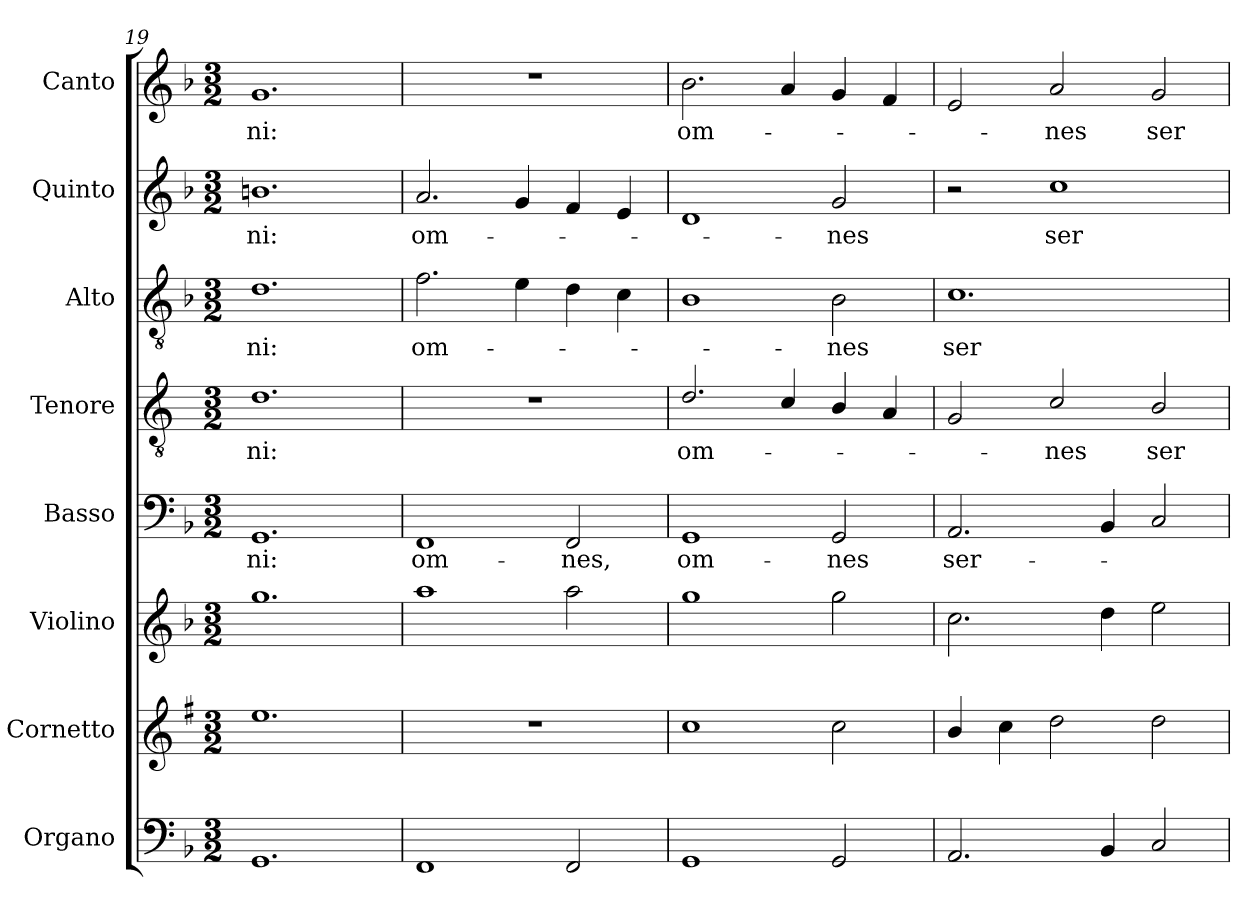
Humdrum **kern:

**kern	**kern	**kern	**kern	**text	**kern	**text	**kern	**text	**kern	**text	**kern	**text
*part8	*part7	*part6	*part5	*part5	*part4	*part4	*part3	*part3	*part2	*part2	*part1	*part1
*staff8	*staff7	*staff6	*staff5	*staff5	*staff4	*staff4	*staff3	*staff3	*staff2	*staff2	*staff1	*staff1
*I"Organo	*I"Cornetto	*I"Violino	*I"Basso	*	*I"Tenore	*	*I"Alto	*	*I"Quinto	*	*I"Canto	*
*I'Or	*I'Cto.	*I'Vln.	*I'B	*	*I'T	*	*I'A	*	*	*	*I'C	*
*clefF4	*clefG2	*clefG2	*clefF4	*	*clefGv2	*	*clefGv2	*	*clefG2	*	*clefG2	*
*	*ITrd1c2	*	*	*	*ITrd4c7	*	*	*	*	*	*	*
*k[b-]	*k[b-]	*k[b-]	*k[b-]	*	*k[b-]	*	*k[b-]	*	*k[b-]	*	*k[b-]	*
*F:	*F:	*F:	*F:	*	*F:	*	*F:	*	*F:	*	*F:	*
*M3/2	*M3/2	*M3/2	*M3/2	*	*M3/2	*	*M3/2	*	*M3/2	*	*M3/2	*
=19	=19	=19	=19	=19	=19	=19	=19	=19	=19	=19	=19	=19
!	!	!	!	!LO:LY:b	!	!LO:LY:b	!	!LO:LY:b	!	!LO:LY:b	!	!LO:LY:b
1.GG	1.dd	1.gg	1.GG	-ni:	1.G	-ni:	1.d	-ni:	1.bn	-ni:	1.g	-ni:
=20	=20	=20	=20	=20	=20	=20	=20	=20	=20	=20	=20	=20
!	!	!	!	!LO:LY:b	!	!	!	!LO:LY:b	!	!LO:LY:b	!	!
1FF	1.r	1aa	1FF	om-	1.r	.	2.f\	om-	2.a/	om-	1.r	.
.	.	.	.	.	.	.	4e\	.	4g/	.	.	.
!	!	!	!	!LO:LY:b	!	!	!	!	!	!	!	!
2FF/	.	2aa\	2FF/	-nes,	.	.	4d\	.	4f/	.	.	.
.	.	.	.	.	.	.	4c\	.	4e/	.	.	.
=21	=21	=21	=21	=21	=21	=21	=21	=21	=21	=21	=21	=21
!	!	!	!	!LO:LY:b	!	!LO:LY:b	!	!	!	!	!	!LO:LY:b
1GG	1b-	1gg	1GG	om-	2.G/	om-	1B-	.	1d	.	2.b-\	om-
.	.	.	.	.	4F/	.	.	.	.	.	4a/	.
!	!	!	!	!LO:LY:b	!	!	!	!LO:LY:b	!	!LO:LY:b	!	!
2GG/	2b-\	2gg\	2GG/	-nes	4E/	.	2B-\	-nes	2g/	-nes	4g/	.
.	.	.	.	.	4D/	.	.	.	.	.	4f/	.
!!LO:LB:g=z
=22	=22	=22	=22	=22	=22	=22	=22	=22	=22	=22	=22	=22
!	!	!	!	!LO:LY:b	!	!	!	!LO:LY:b	!	!	!	!
2.AA/	4a/	2.cc\	2.AA/	ser-	2C/	.	1.c	ser-	2r	.	2e/	.
.	4b-\	.	.	.	.	.	.	.	.	.	.	.
!	!	!	!	!	!	!LO:LY:b	!	!	!	!LO:LY:b	!	!LO:LY:b
.	2cc\	.	.	.	2F/	-nes	.	.	1cc	ser-	2a/	-nes
4BB-/	.	4dd\	4BB-/	.	.	.	.	.	.	.	.	.
!	!	!	!	!	!	!LO:LY:b	!	!	!	!	!	!LO:LY:b
2C/	2cc\	2ee\	2C/	.	2E/	ser-	.	.	.	.	2g/	ser-
=	=	=	=	=	=	=	=	=	=	=	=	=
*-	*-	*-	*-	*-	*-	*-	*-	*-	*-	*-	*-	*-
